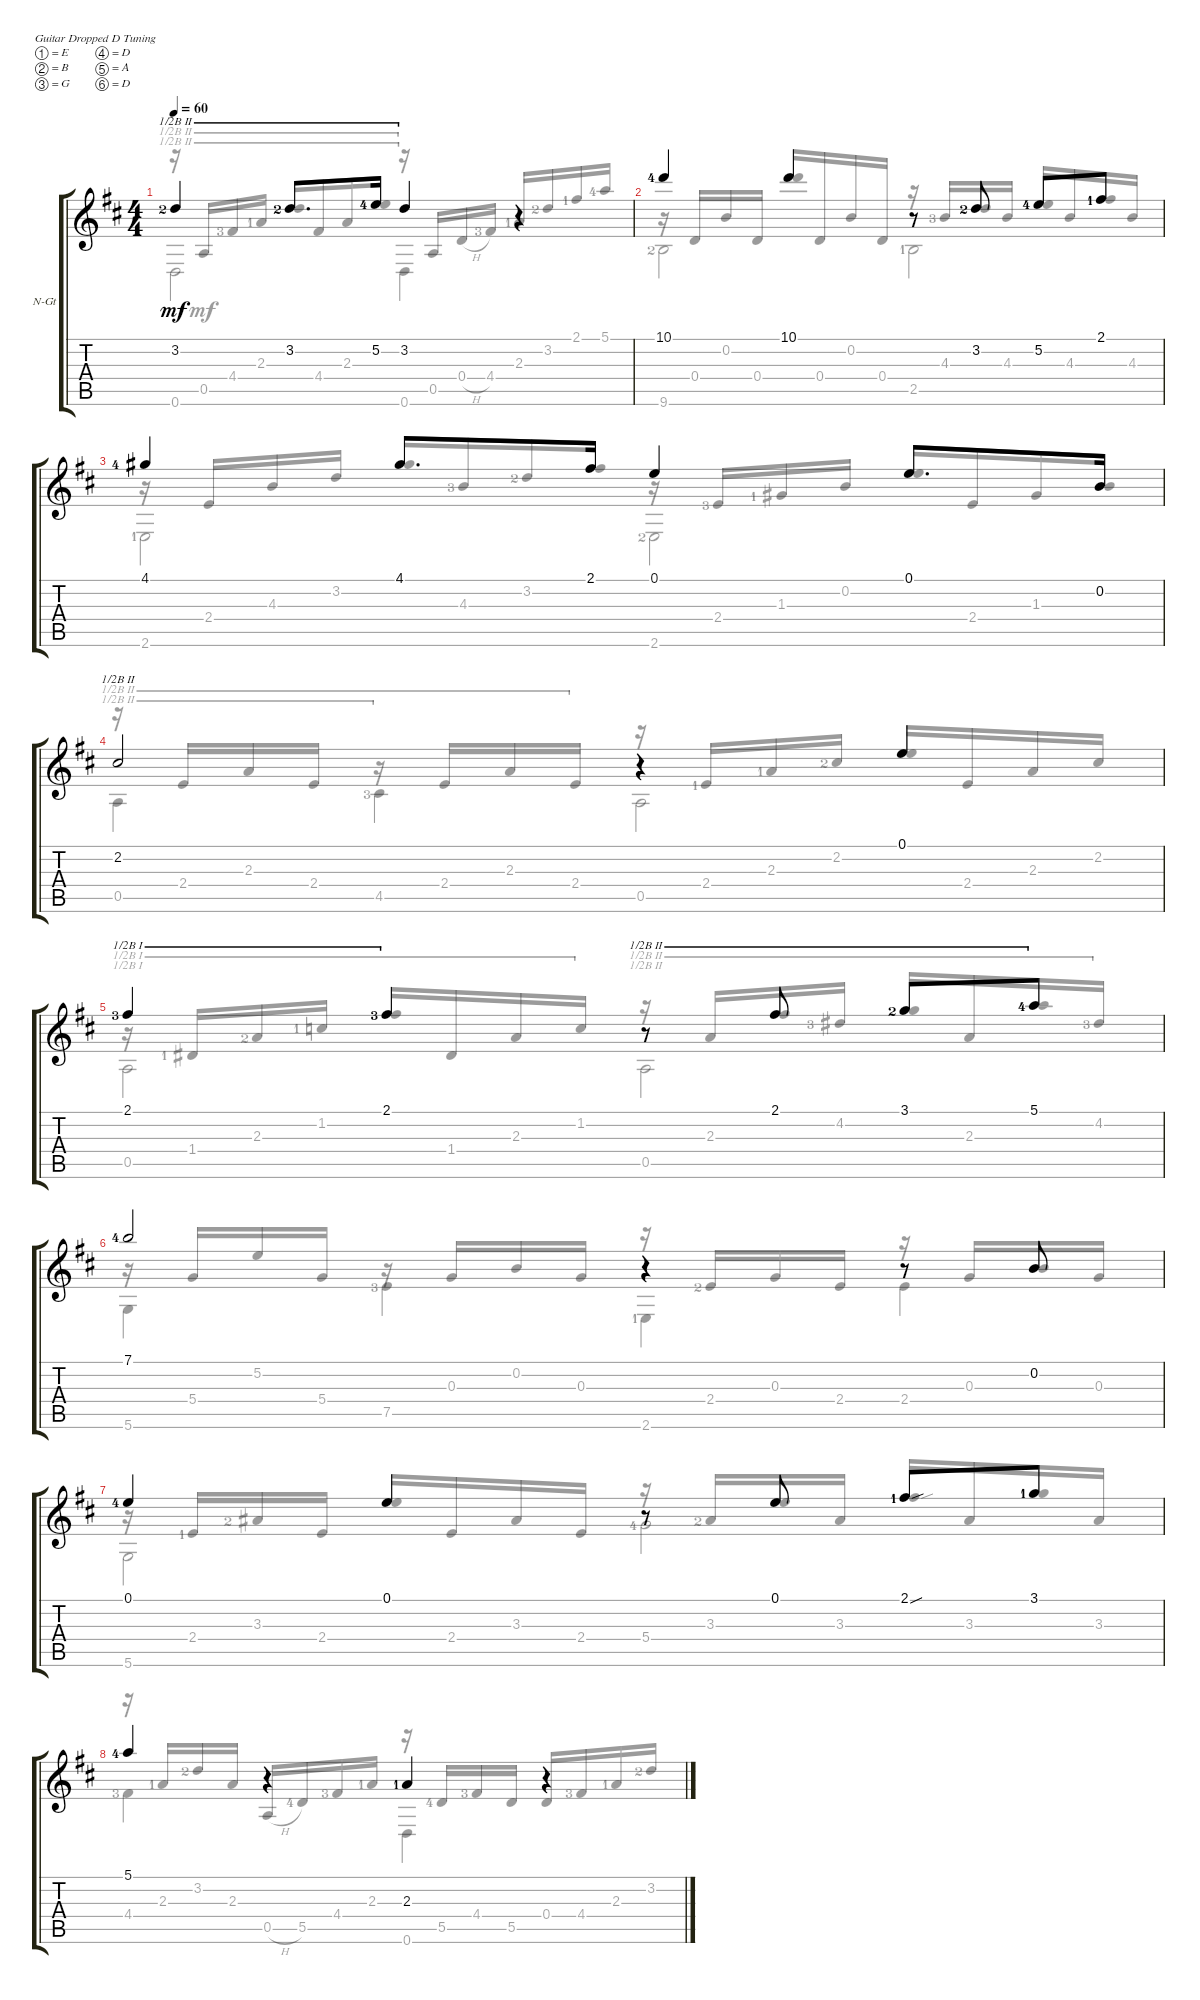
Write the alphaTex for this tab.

\bracketExtendMode groupsimilarinstruments
\firstSystemTrackNameOrientation horizontal
\otherSystemsTrackNameOrientation horizontal
\track ("Guitar" "N-Gt") {instrument acousticguitarnylon}
\staff {score tabs}
\tuning (E4 B3 G3 D3 A2 D2)
\voice
\ts (4 4)
\tempo 60
\clef g2
\ks d
3.2{lf 3}.4{dy mf barre (2 half)} 3.2{lf 3}.8{d barre (2 half)} 5.2{lf 5}.16{barre (2 half)} 3.2.4{barre (2 half)} r.4 |
10.1{lf 5}.4 10.1.4 r.8 3.2{lf 3}.8 5.2{lf 5}.8 2.1{lf 2}.8 |
4.1{lf 5}.4 4.1.8{d} 2.1.16 0.1.4 0.1.8{d} 0.2.16 |
2.2.2{barre (2 half)} r.4 0.1.4 |
2.1{lf 4}.4{barre (1 half)} 2.1{lf 4}.4{barre (1 half)} r.8{barre (2 half)} 2.1.8{barre (2 half)} 3.1{lf 3}.8{barre (2 half)} 5.1{lf 5}.8{barre (2 half)} |
7.1{lf 5}.2 r.4 r.8 0.2.8 |
0.1{lf 5}.4 0.1.4 r.8 0.1.8 2.1{sou lf 2}.8 3.1{lf 2}.8 |
5.1{lf 5}.4 r.4 2.3{lf 2}.4 r.4
\voice
\clef g2
\ottava regular
\simile none
\ks d
r.16{dy mf barre (2 half) beam invert} 0.5.16{barre (2 half) beam invert} 4.4{lf 4}.16{barre (2 half)} 2.3{lf 2}.16{barre (2 half)} 3.2{lf 3}.16{barre (2 half) beam invert} 4.4.16{barre (2 half)} 2.3.16{barre (2 half)} 5.2{lf 5}.16{barre (2 half)} r.16{barre (2 half) beam invert} 0.5.16{beam invert} 0.4{h}.16 4.4{lf 4}.16 2.3{lf 2}.16{beam invert} 3.2{lf 3}.16 2.1{lf 2}.16 5.1{lf 5}.16 |
r.16{beam invert} 0.4.16{beam invert} 0.2.16 0.4.16 10.1.16{beam invert} 0.4.16 0.2.16 0.4.16 r.16{beam invert} 4.3{lf 4}.16{beam invert} 3.2{lf 3}.16 4.3.16 5.2{lf 5}.16{beam invert} 4.3.16 2.1{lf 2}.16 4.3.16 |
r.16{beam invert} 2.4.16{beam invert} 4.3.16 3.2.16 4.1.16{beam invert} 4.3{lf 4}.16 3.2{lf 3}.16 2.1.16 r.16{beam invert} 2.4{lf 4}.16{beam invert} 1.3{lf 2}.16 0.2.16 0.1.16{beam invert} 2.4.16 1.3.16 0.2.16 |
r.16{barre (2 half) beam invert} 2.4.16{barre (2 half) beam invert} 2.3.16{barre (2 half)} 2.4.16{barre (2 half)} r.16{barre (2 half)} 2.4.16{barre (2 half) beam invert} 2.3.16{barre (2 half)} 2.4.16{barre (2 half)} r.16{beam invert} 2.4{lf 2}.16{beam invert} 2.3{lf 2}.16 2.2{lf 3}.16 0.1.16{beam invert} 2.4.16 2.3.16 2.2.16 |
r.16{barre (1 half) beam invert} 1.4{lf 2}.16{barre (1 half) beam invert} 2.3{lf 3}.16{barre (1 half)} 1.2{lf 2}.16{barre (1 half)} 2.1{lf 4}.16{barre (1 half) beam invert} 1.4.16{barre (1 half)} 2.3.16{barre (1 half)} 1.2.16{barre (1 half)} r.16{barre (2 half) beam invert} 2.3.16{barre (2 half) beam invert} 2.1.16{barre (2 half)} 4.2{lf 4}.16{barre (2 half)} 3.1{lf 3}.16{barre (2 half) beam invert} 2.3.16{barre (2 half)} 5.1{lf 5}.16{barre (2 half)} 4.2{lf 4}.16{barre (2 half)} |
r.16 5.4.16{beam invert} 5.2.16 5.4.16 r.16 0.3.16{beam invert} 0.2.16 0.3.16 r.16 2.4{lf 3}.16{beam invert} 0.3.16 2.4.16 r.16 0.3.16{beam invert} 0.2.16 0.3.16 |
r.16{beam invert} 2.4{lf 2}.16{beam invert} 3.3{lf 3}.16 2.4.16 0.1.16{beam invert} 2.4.16 3.3.16 2.4.16 r.16{beam invert} 3.3{lf 3}.16{beam invert} 0.1.16 3.3.16 2.1{sou lf 2}.16{beam invert} 3.3.16 3.1{lf 2}.16 3.3.16 |
r.16 2.3{lf 2}.16{beam invert} 3.2{lf 3}.16 2.3.16 0.5{h}.16 5.5{lf 5}.16 4.4{lf 4}.16{beam invert} 2.3{lf 2}.16 r.16 5.5{lf 5}.16{beam invert} 4.4{lf 4}.16 5.5.16 0.4.16 4.4{lf 4}.16 2.3{lf 2}.16{beam invert} 3.2{lf 3}.16
\voice
\clef g2
\ottava regular
\simile none
\ks d
0.6.2{dy mf barre (2 half)} 0.6.4{barre (2 half)} r.4 |
9.6{lf 3}.2 2.5{lf 2}.2 |
2.6{lf 2}.2 2.6{lf 3}.2 |
0.5.4{barre (2 half)} 4.5{lf 4}.4{barre (2 half)} 0.5.2 |
0.5.2{barre (1 half)} 0.5.2{barre (2 half)} |
5.6.4 7.5{lf 4}.4 2.6{lf 2}.4 2.4.4 |
5.6.2 5.4{lf 5}.2 |
4.4{lf 4}.4 r.4 0.6.4 r.4
